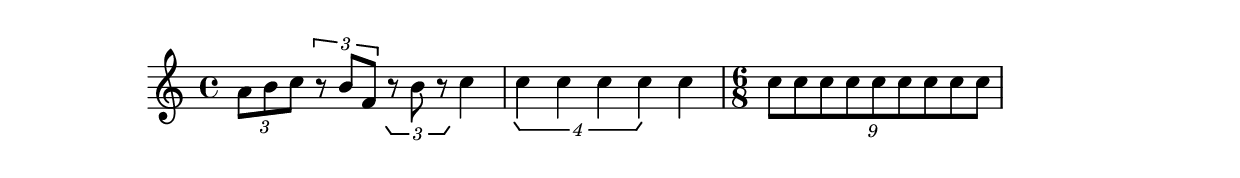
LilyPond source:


\version "2.3.4"
\header{
    
texidoc="
Tuplets are indicated by a bracket with a number.  There should be no
bracket if there is a beam exactly  matching  the length of the tuplet.
The bracket does not interfere with the stafflines, and the number is
centered in the gap in the bracket.

The bracket stops at the end of the stems, if the stems have the same
direction as the bracket. The endings can be adjusted with
@code{bracket-flare}.


"

}
\paper { raggedright= ##t }

\score{
	 \context Voice \relative c'' {
		 \times 2/3 { a8 b c }
		 \times 2/3 { r8  b[ f] }
		 \override TupletBracket  #'bracket-flare = #'(0.5 . 0.5)
		 \times 2/3 { r8 b r8 }
		 c4 |
		 
		 \times 3/4 { c4 c4 c4 c4 } c4 | 
		 
		 \time 6/8
		 \times 6/9 { c8 c c c c c c c c }

		 }
}



